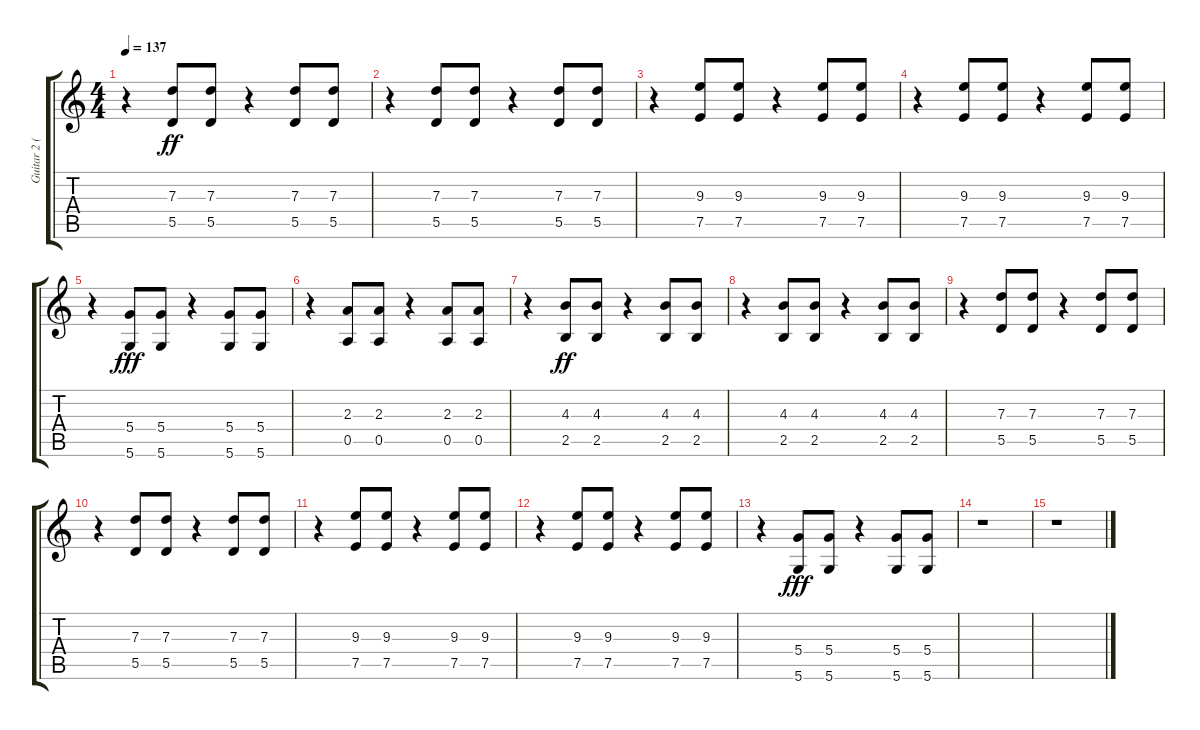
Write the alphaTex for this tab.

\track ("Guitar 2 (Drop D)" "Guitar 2 (") {instrument distortionguitar}
\staff {score tabs}
\tuning (E4 B3 G3 D3 A2 D2) {hide}
\ts (4 4)
\tempo 137
\clef g2
\ks c
r.4{dy ff} (7.3 5.5).8 (7.3 5.5).8 r.4 (7.3 5.5).8 (7.3 5.5).8 |
r.4 (7.3 5.5).8 (7.3 5.5).8 r.4 (7.3 5.5).8 (7.3 5.5).8 |
r.4 (9.3 7.5).8 (9.3 7.5).8 r.4 (9.3 7.5).8 (9.3 7.5).8 |
r.4 (9.3 7.5).8 (9.3 7.5).8 r.4 (9.3 7.5).8 (9.3 7.5).8 |
r.4 (5.4 5.6).8{dy fff} (5.4 5.6).8 r.4 (5.4 5.6).8 (5.4 5.6).8 |
r.4 (2.3 0.5).8 (2.3 0.5).8 r.4 (2.3 0.5).8 (2.3 0.5).8 |
r.4{volume 13} (4.3 2.5).8{dy ff} (4.3 2.5).8 r.4 (4.3 2.5).8 (4.3 2.5).8 |
r.4 (4.3 2.5).8 (4.3 2.5).8 r.4 (4.3 2.5).8 (4.3 2.5).8 |
r.4 (7.3 5.5).8 (7.3 5.5).8 r.4 (7.3 5.5).8 (7.3 5.5).8 |
r.4 (7.3 5.5).8 (7.3 5.5).8 r.4 (7.3 5.5).8 (7.3 5.5).8 |
r.4 (9.3 7.5).8 (9.3 7.5).8 r.4 (9.3 7.5).8 (9.3 7.5).8 |
r.4 (9.3 7.5).8 (9.3 7.5).8 r.4 (9.3 7.5).8 (9.3 7.5).8 |
r.4 (5.4 5.6).8{dy fff} (5.4 5.6).8 r.4 (5.4 5.6).8 (5.4 5.6).8 |
r.1 |
r.1
